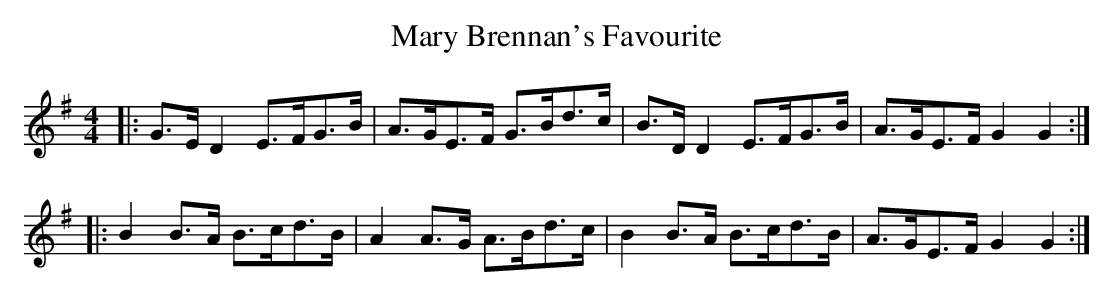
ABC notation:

X:1
T: Mary Brennan's Favourite
M: 4/4
L: 1/8
K: Gmaj
|:G>ED2 E>FG>B|A>GE>F G>Bd>c|B>DD2 E>FG>B|A>GE>F G2 G2:|
|:B2 B>A B>cd>B|A2 A>G A>Bd>c|B2 B>A B>cd>B|A>GE>F G2 G2:|
